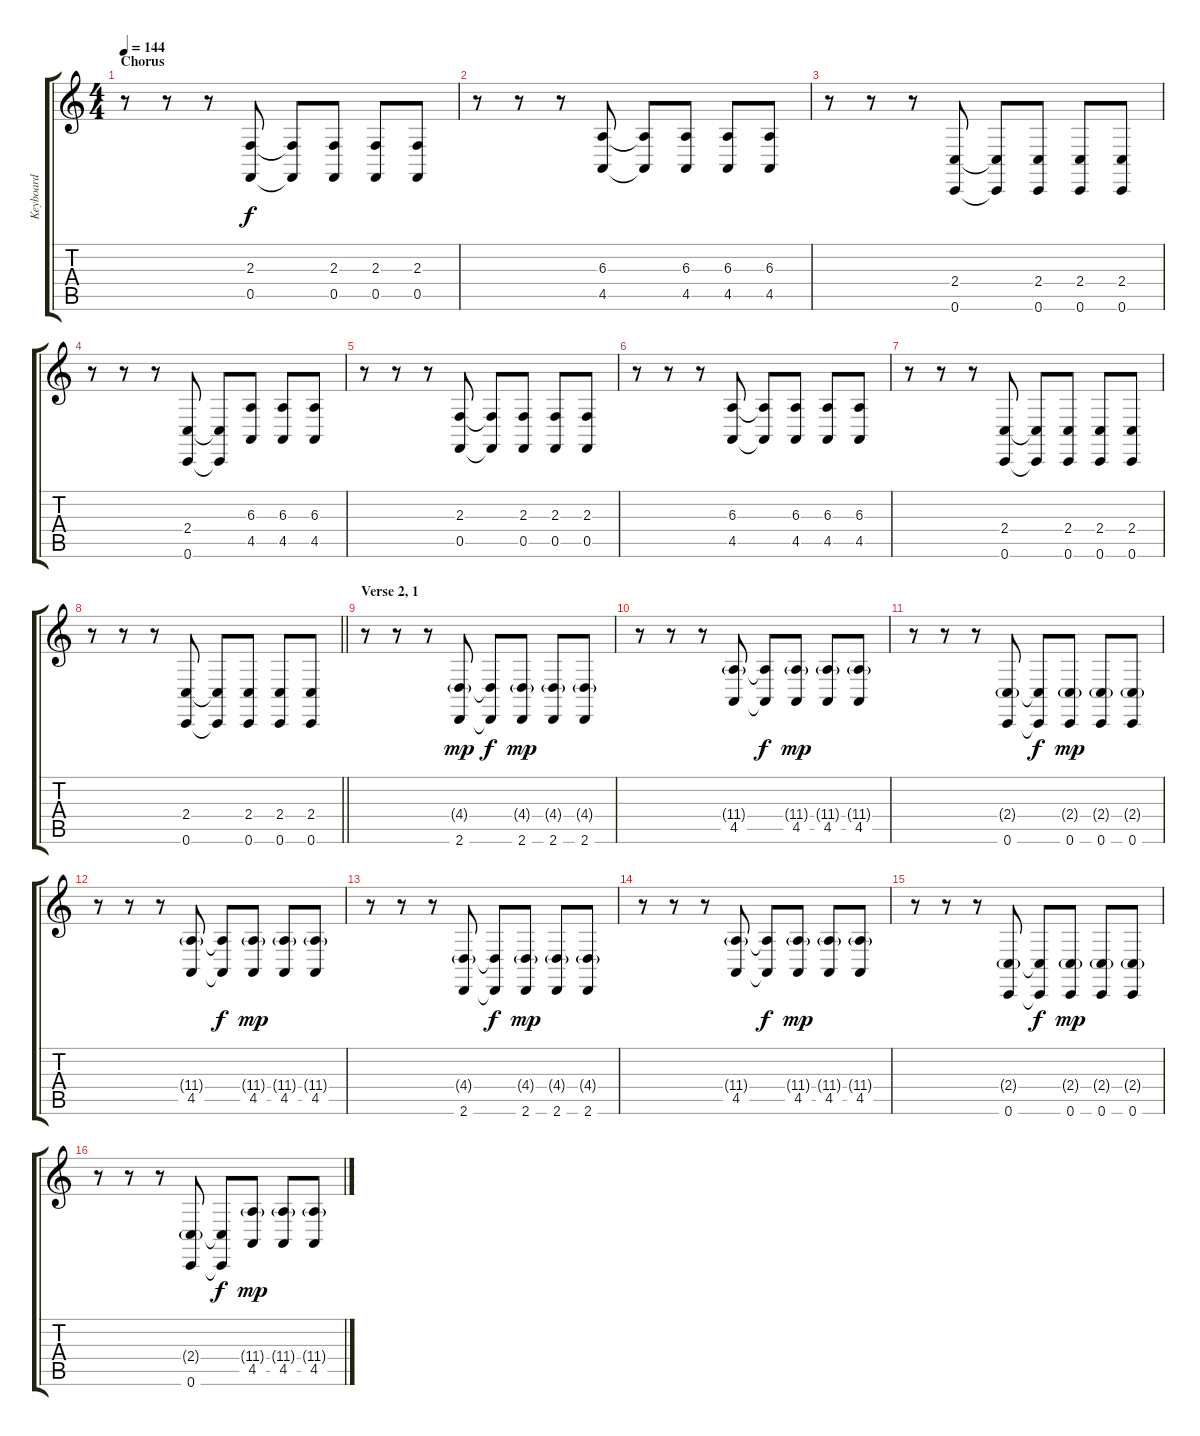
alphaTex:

\track ("Keyboard" "Keyboard") {instrument lead2sawtooth}
\staff {score tabs}
\tuning (C4 G3 Eb3 Bb2 F2 C2) {hide}
\ts (4 4)
\section ("" "Chorus")
\tempo 144
\clef g2
\ks c
r.8{dy mp} r.8 r.8 (2.3 0.5).8{dy f} (2.3{t} 0.5{t}).8 (2.3 0.5).8 (2.3 0.5).8 (2.3 0.5).8 |
r.8 r.8 r.8 (6.3 4.5).8 (6.3{t} 4.5{t}).8 (6.3 4.5).8 (6.3 4.5).8 (6.3 4.5).8 |
r.8 r.8 r.8 (2.4 0.6).8 (2.4{t} 0.6{t}).8 (2.4 0.6).8 (2.4 0.6).8 (2.4 0.6).8 |
r.8 r.8 r.8 (2.4 0.6).8 (2.4{t} 0.6{t}).8 (6.3 4.5).8 (6.3 4.5).8 (6.3 4.5).8 |
r.8 r.8 r.8 (2.3 0.5).8 (2.3{t} 0.5{t}).8 (2.3 0.5).8 (2.3 0.5).8 (2.3 0.5).8 |
r.8 r.8 r.8 (6.3 4.5).8 (6.3{t} 4.5{t}).8 (6.3 4.5).8 (6.3 4.5).8 (6.3 4.5).8 |
r.8 r.8 r.8 (2.4 0.6).8 (2.4{t} 0.6{t}).8 (2.4 0.6).8 (2.4 0.6).8 (2.4 0.6).8 |
\barLineRight lightlight
r.8 r.8 r.8 (2.4 0.6).8 (2.4{t} 0.6{t}).8 (2.4 0.6).8 (2.4 0.6).8 (2.4 0.6).8 |
\section ("" "Verse 2, 1")
r.8 r.8 r.8 (4.4{g} 2.6).8{dy mp} (4.4{t} 2.6{t}).8{dy f} (4.4{g} 2.6).8{dy mp} (4.4{g} 2.6).8 (4.4{g} 2.6).8 |
r.8 r.8 r.8 (11.4{g} 4.5).8 (11.4{t} 4.5{t}).8{dy f} (11.4{g} 4.5).8{dy mp} (11.4{g} 4.5).8 (11.4{g} 4.5).8 |
r.8 r.8 r.8 (2.4{g} 0.6).8 (2.4{t} 0.6{t}).8{dy f} (2.4{g} 0.6).8{dy mp} (2.4{g} 0.6).8 (2.4{g} 0.6).8 |
r.8 r.8 r.8 (11.4{g} 4.5).8 (11.4{t} 4.5{t}).8{dy f} (11.4{g} 4.5).8{dy mp} (11.4{g} 4.5).8 (11.4{g} 4.5).8 |
r.8 r.8 r.8 (4.4{g} 2.6).8 (4.4{t} 2.6{t}).8{dy f} (4.4{g} 2.6).8{dy mp} (4.4{g} 2.6).8 (4.4{g} 2.6).8 |
r.8 r.8 r.8 (11.4{g} 4.5).8 (11.4{t} 4.5{t}).8{dy f} (11.4{g} 4.5).8{dy mp} (11.4{g} 4.5).8 (11.4{g} 4.5).8 |
r.8 r.8 r.8 (2.4{g} 0.6).8 (2.4{t} 0.6{t}).8{dy f} (2.4{g} 0.6).8{dy mp} (2.4{g} 0.6).8 (2.4{g} 0.6).8 |
r.8 r.8 r.8 (2.4{g} 0.6).8 (2.4{t} 0.6{t}).8{dy f} (11.4{g} 4.5).8{dy mp} (11.4{g} 4.5).8 (11.4{g} 4.5).8
